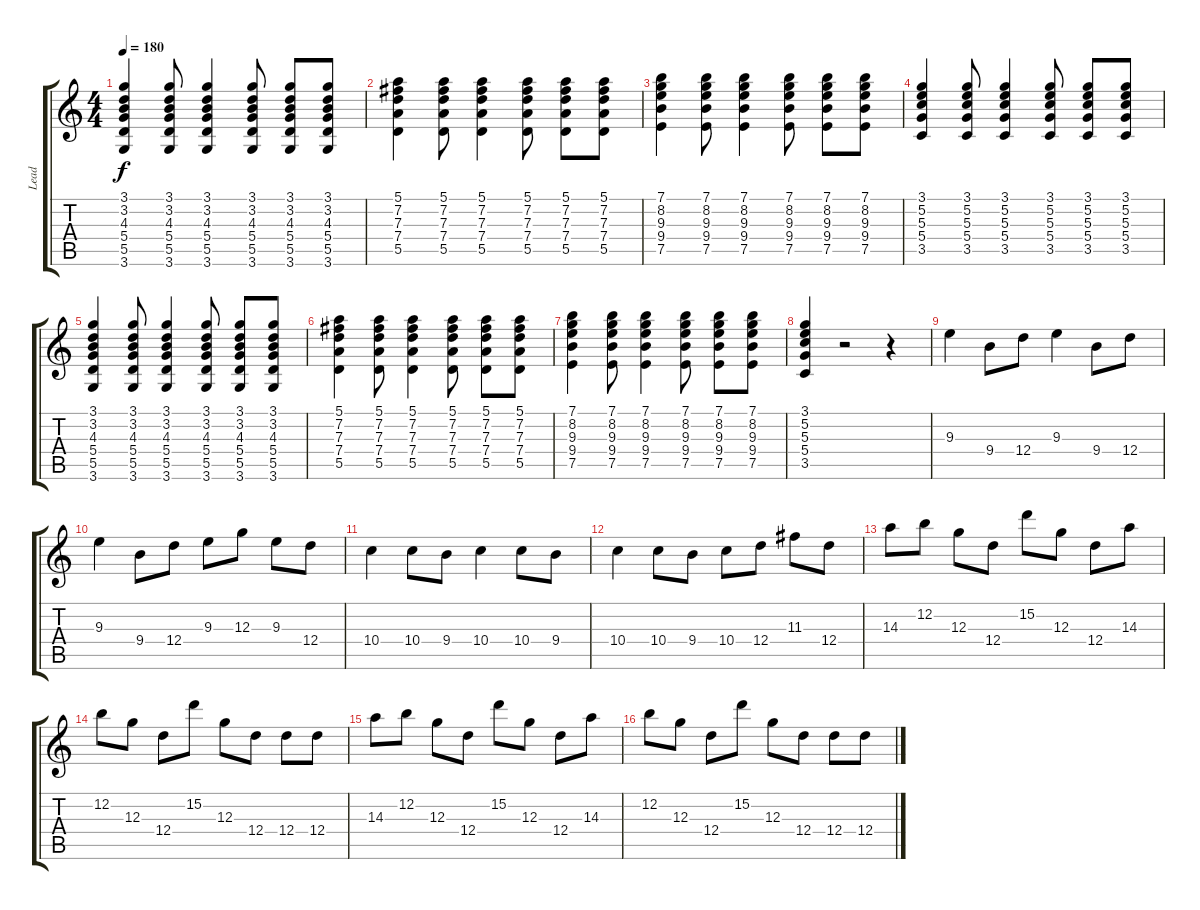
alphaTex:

\track ("Lead" "Lead") {instrument distortionguitar}
\staff {score tabs}
\tuning (E4 B3 G3 D3 A2 E2) {hide}
\ts (4 4)
\tempo 180
\clef g2
\ks c
(3.1 3.2 4.3 5.4 5.5 3.6).4{dy f} (3.1 3.2 4.3 5.4 5.5 3.6).8 (3.1 3.2 4.3 5.4 5.5 3.6).4 (3.1 3.2 4.3 5.4 5.5 3.6).8 (3.1 3.2 4.3 5.4 5.5 3.6).8 (3.1 3.2 4.3 5.4 5.5 3.6).8 |
(5.1 7.2 7.3 7.4 5.5).4 (5.1 7.2 7.3 7.4 5.5).8 (5.1 7.2 7.3 7.4 5.5).4 (5.1 7.2 7.3 7.4 5.5).8 (5.1 7.2 7.3 7.4 5.5).8 (5.1 7.2 7.3 7.4 5.5).8 |
(7.1 8.2 9.3 9.4 7.5).4 (7.1 8.2 9.3 9.4 7.5).8 (7.1 8.2 9.3 9.4 7.5).4 (7.1 8.2 9.3 9.4 7.5).8 (7.1 8.2 9.3 9.4 7.5).8 (7.1 8.2 9.3 9.4 7.5).8 |
(3.1 5.2 5.3 5.4 3.5).4 (3.1 5.2 5.3 5.4 3.5).8 (3.1 5.2 5.3 5.4 3.5).4 (3.1 5.2 5.3 5.4 3.5).8 (3.1 5.2 5.3 5.4 3.5).8 (3.1 5.2 5.3 5.4 3.5).8 |
(3.1 3.2 4.3 5.4 5.5 3.6).4 (3.1 3.2 4.3 5.4 5.5 3.6).8 (3.1 3.2 4.3 5.4 5.5 3.6).4 (3.1 3.2 4.3 5.4 5.5 3.6).8 (3.1 3.2 4.3 5.4 5.5 3.6).8 (3.1 3.2 4.3 5.4 5.5 3.6).8 |
(5.1 7.2 7.3 7.4 5.5).4 (5.1 7.2 7.3 7.4 5.5).8 (5.1 7.2 7.3 7.4 5.5).4 (5.1 7.2 7.3 7.4 5.5).8 (5.1 7.2 7.3 7.4 5.5).8 (5.1 7.2 7.3 7.4 5.5).8 |
(7.1 8.2 9.3 9.4 7.5).4 (7.1 8.2 9.3 9.4 7.5).8 (7.1 8.2 9.3 9.4 7.5).4 (7.1 8.2 9.3 9.4 7.5).8 (7.1 8.2 9.3 9.4 7.5).8 (7.1 8.2 9.3 9.4 7.5).8 |
(3.1 5.2 5.3 5.4 3.5).4 r.2 r.4 |
9.3.4 9.4.8 12.4.8 9.3.4 9.4.8 12.4.8 |
9.3.4 9.4.8 12.4.8 9.3.8 12.3.8 9.3.8 12.4.8 |
10.4.4 10.4.8 9.4.8 10.4.4 10.4.8 9.4.8 |
10.4.4 10.4.8 9.4.8 10.4.8 12.4.8 11.3.8 12.4.8 |
14.3.8 12.2.8 12.3.8 12.4.8 15.2.8 12.3.8 12.4.8 14.3.8 |
12.2.8 12.3.8 12.4.8 15.2.8 12.3.8 12.4.8 12.4.8 12.4.8 |
14.3.8 12.2.8 12.3.8 12.4.8 15.2.8 12.3.8 12.4.8 14.3.8 |
12.2.8 12.3.8 12.4.8 15.2.8 12.3.8 12.4.8 12.4.8 12.4.8
